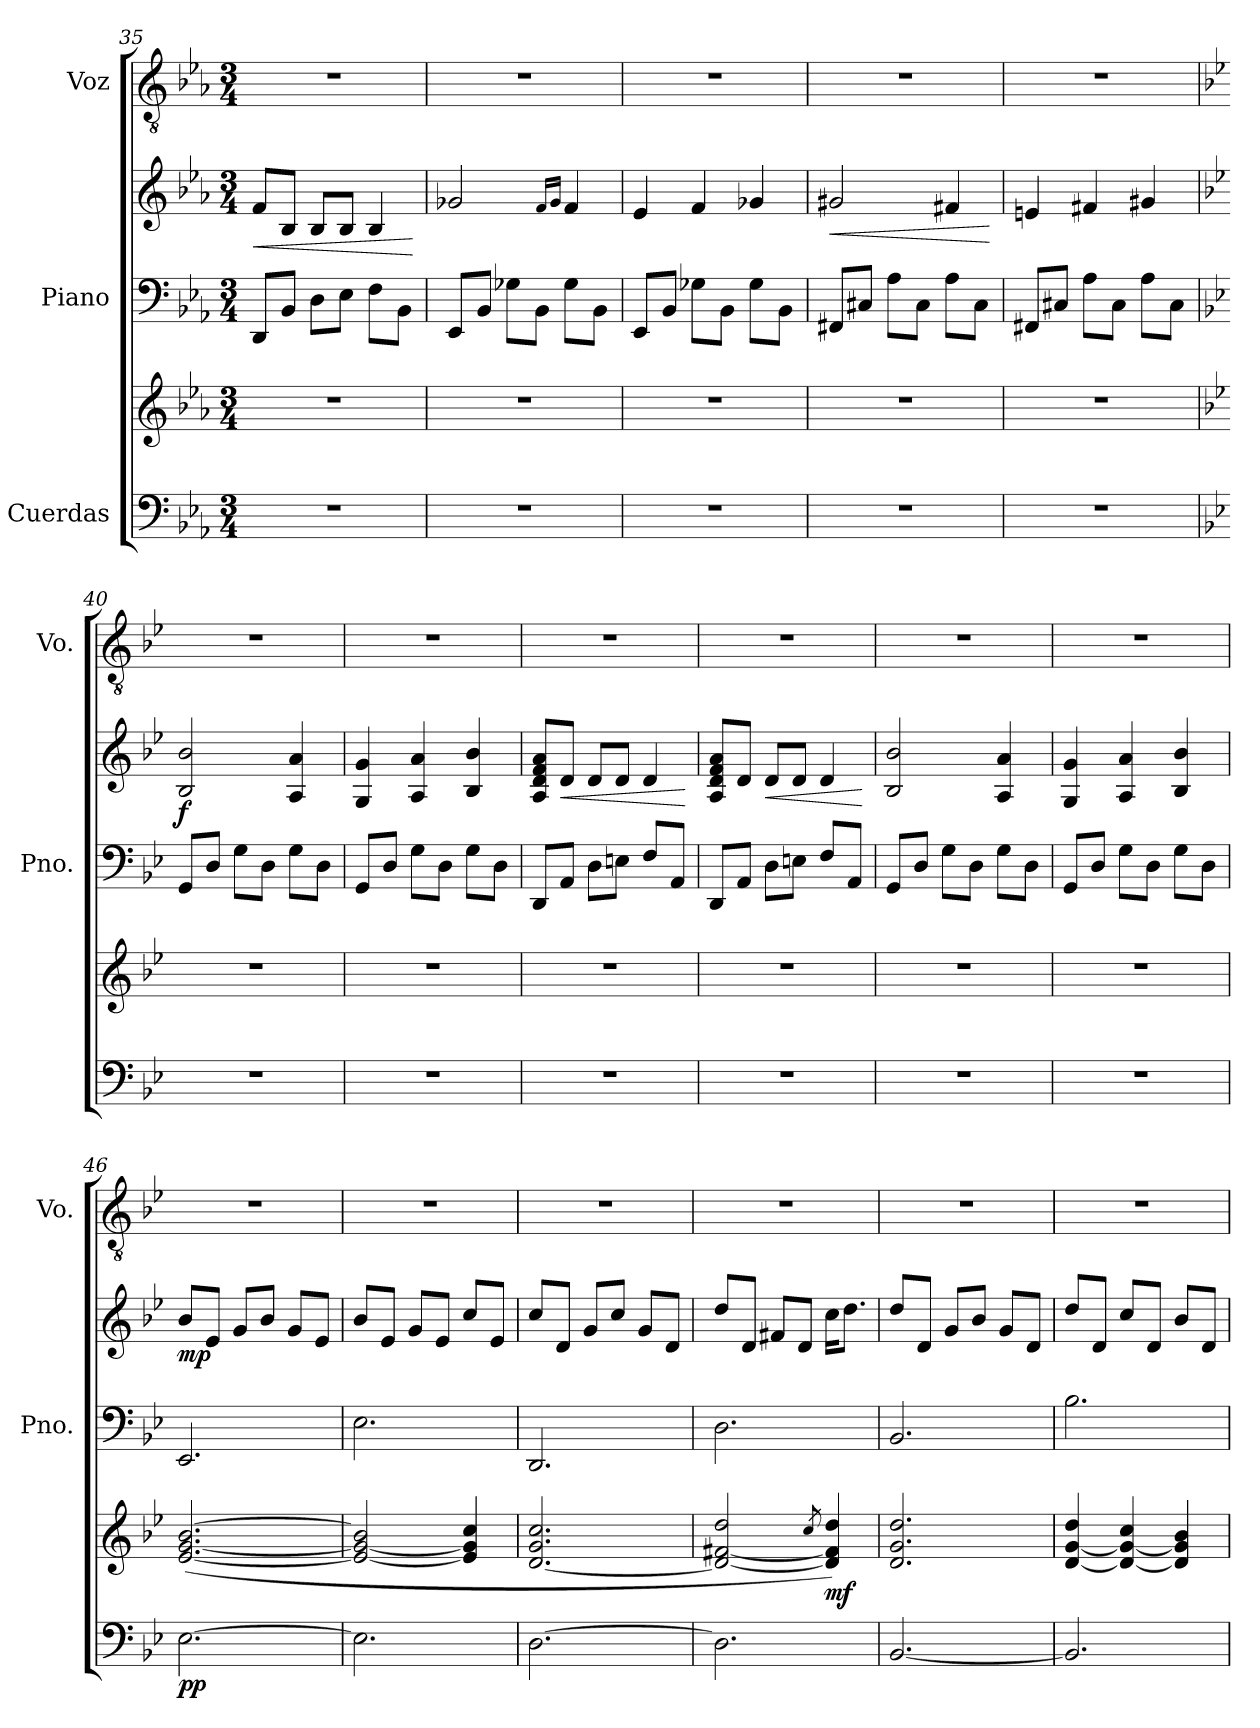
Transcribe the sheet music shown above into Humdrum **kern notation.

**kern	**kern	**dynam	**kern	**kern	**dynam	**kern
*part3	*part3	*part3	*part2	*part2	*part2	*part1
*staff5	*staff4	*staff4/5	*staff3	*staff2	*staff2/3	*staff1
*I"Cuerdas	*	*	*I"Piano	*	*	*I"Voz
*	*	*	*I'Pno.	*	*	*I'Vo.
*clefF4	*clefG2	*	*clefF4	*clefG2	*	*clefGv2
*k[b-e-a-]	*k[b-e-a-]	*	*k[b-e-a-]	*k[b-e-a-]	*	*k[b-e-a-]
*M3/4	*M3/4	*	*M3/4	*M3/4	*	*M3/4
=35	=35	=35	=35	=35	=35	=35
!	!	!	!	!	!LO:HP:b	!
2.r	2.r	.	8DD/L	8f/L	<	2.r
.	.	.	8BB-/J	8B-/J	.	.
.	.	.	8D\L	8B-/L	.	.
.	.	.	8E-\J	8B-/J	.	.
.	.	.	8F\L	4B-/	.	.
.	.	.	8BB-\J	.	.	.
.	.	.	.	.	[	.
=36	=36	=36	=36	=36	=36	=36
2.r	2.r	.	8EE-/L	2g-X/	.	2.r
.	.	.	8BB-/J	.	.	.
.	.	.	8G-X\L	.	.	.
.	.	.	8BB-\J	.	.	.
.	.	.	.	16qf/LL	.	.
.	.	.	.	16qg-/JJ	.	.
.	.	.	8G-\L	4f/	.	.
.	.	.	8BB-\J	.	.	.
!!LO:LB:g=z
=37	=37	=37	=37	=37	=37	=37
2.r	2.r	.	8EE-/L	4e-/	.	2.r
.	.	.	8BB-/J	.	.	.
.	.	.	8G-X\L	4f/	.	.
.	.	.	8BB-\J	.	.	.
.	.	.	8G-\L	4g-X/	.	.
.	.	.	8BB-\J	.	.	.
=38	=38	=38	=38	=38	=38	=38
!	!	!	!	!	!LO:HP:b	!
2.r	2.r	.	8FF#X/L	2g#X/	<	2.r
.	.	.	8C#X/J	.	.	.
.	.	.	8A-\L	.	.	.
.	.	.	8C#\J	.	.	.
.	.	.	8A-\L	4f#X/	.	.
.	.	.	8C#\J	.	.	.
.	.	.	.	.	[	.
=39	=39	=39	=39	=39	=39	=39
2.r	2.r	.	8FF#X/L	4en/	.	2.r
.	.	.	8C#X/J	.	.	.
.	.	.	8A-\L	4f#X/	.	.
.	.	.	8C#\J	.	.	.
.	.	.	8A-\L	4g#X/	.	.
.	.	.	8C#\J	.	.	.
=40	=40	=40	=40	=40	=40	=40
*k[b-e-]	*k[b-e-]	*	*k[b-e-]	*k[b-e-]	*	*k[b-e-]
!	!	!	!	!	!LO:DY:b	!
2.r	2.r	.	8GG/L	2B-/ 2b-/	f	2.r
.	.	.	8D/J	.	.	.
.	.	.	8G\L	.	.	.
.	.	.	8D\J	.	.	.
.	.	.	8G\L	4A/ 4a/	.	.
.	.	.	8D\J	.	.	.
=41	=41	=41	=41	=41	=41	=41
2.r	2.r	.	8GG/L	4G/ 4g/	.	2.r
.	.	.	8D/J	.	.	.
.	.	.	8G\L	4A/ 4a/	.	.
.	.	.	8D\J	.	.	.
.	.	.	8G\L	4B-/ 4b-/	.	.
.	.	.	8D\J	.	.	.
!!LO:PB:g=z
=42	=42	=42	=42	=42	=42	=42
2.r	2.r	.	8DD/L	8A/ 8d/ 8f/ 8a/L	.	2.r
!	!	!	!	!	!LO:HP:b	!
.	.	.	8AA/J	8d/J	<	.
.	.	.	8D\L	8d/L	.	.
.	.	.	8En\J	8d/J	.	.
.	.	.	8F/L	4d/	.	.
.	.	.	8AA/J	.	.	.
.	.	.	.	.	[	.
=43	=43	=43	=43	=43	=43	=43
2.r	2.r	.	8DD/L	8A/ 8d/ 8f/ 8a/L	.	2.r
.	.	.	8AA/J	8d/J	.	.
!	!	!	!	!	!LO:HP:b	!
.	.	.	8D\L	8d/L	<	.
.	.	.	8En\J	8d/J	.	.
.	.	.	8F/L	4d/	.	.
.	.	.	8AA/J	.	.	.
.	.	.	.	.	[	.
=44	=44	=44	=44	=44	=44	=44
2.r	2.r	.	8GG/L	2B-/ 2b-/	.	2.r
.	.	.	8D/J	.	.	.
.	.	.	8G\L	.	.	.
.	.	.	8D\J	.	.	.
.	.	.	8G\L	4A/ 4a/	.	.
.	.	.	8D\J	.	.	.
=45	=45	=45	=45	=45	=45	=45
2.r	2.r	.	8GG/L	4G/ 4g/	.	2.r
.	.	.	8D/J	.	.	.
.	.	.	8G\L	4A/ 4a/	.	.
.	.	.	8D\J	.	.	.
.	.	.	8G\L	4B-/ 4b-/	.	.
.	.	.	8D\J	.	.	.
=46	=46	=46	=46	=46	=46	=46
!	!	!LO:DY:b=2	!	!	!	!
!	!	!LO:DY:n=1:b	!	!	!LO:DY:b	!
[2.E-\	([2.e-/ [2.g/ [2.b-/	p p	2.EE-/	8b-/L	mp	2.r
.	.	.	.	8e-/J	.	.
.	.	.	.	8g/L	.	.
.	.	.	.	8b-/J	.	.
.	.	.	.	8g/L	.	.
.	.	.	.	8e-/J	.	.
=47	=47	=47	=47	=47	=47	=47
2.E-\]	2e-/_ 2g/_ 2b-/]	.	2.E-\	8b-/L	.	2.r
.	.	.	.	8e-/J	.	.
.	.	.	.	8g/L	.	.
.	.	.	.	8e-/J	.	.
.	4e-/] 4g/] 4cc/	.	.	8cc/L	.	.
.	.	.	.	8e-/J	.	.
!!LO:LB:g=z
=48	=48	=48	=48	=48	=48	=48
[2.D\	[2.d/ 2.g/ 2.cc/	.	2.DD/	8cc/L	.	2.r
.	.	.	.	8d/J	.	.
.	.	.	.	8g/L	.	.
.	.	.	.	8cc/J	.	.
.	.	.	.	8g/L	.	.
.	.	.	.	8d/J	.	.
=49	=49	=49	=49	=49	=49	=49
2.D\]	2d/_ [2f#X/ 2dd/	.	2.D\	8dd/L	.	2.r
.	.	.	.	8d/J	.	.
.	.	.	.	8f#X/L	.	.
.	.	.	.	8d/J	.	.
.	8qcc/	.	.	.	.	.
!	!	!LO:DY:b	!	!	!	!
.	4d/] 4f#/] 4dd/)	mf	.	16cc\KL	.	.
.	.	.	.	8.dd\J	.	.
=50	=50	=50	=50	=50	=50	=50
[2.BB-/	2.d/ 2.g/ 2.dd/	.	2.BB-/	8dd/L	.	2.r
.	.	.	.	8d/J	.	.
.	.	.	.	8g/L	.	.
.	.	.	.	8b-/J	.	.
.	.	.	.	8g/L	.	.
.	.	.	.	8d/J	.	.
=51	=51	=51	=51	=51	=51	=51
2.BB-/]	[4d/ [4g/ 4dd/	.	2.B-\	8dd/L	.	2.r
.	.	.	.	8d/J	.	.
.	4d/_ 4g/_ 4cc/	.	.	8cc/L	.	.
.	.	.	.	8d/J	.	.
.	4d/] 4g/] 4b-/	.	.	8b-/L	.	.
.	.	.	.	8d/J	.	.
=	=	=	=	=	=	=
*-	*-	*-	*-	*-	*-	*-
